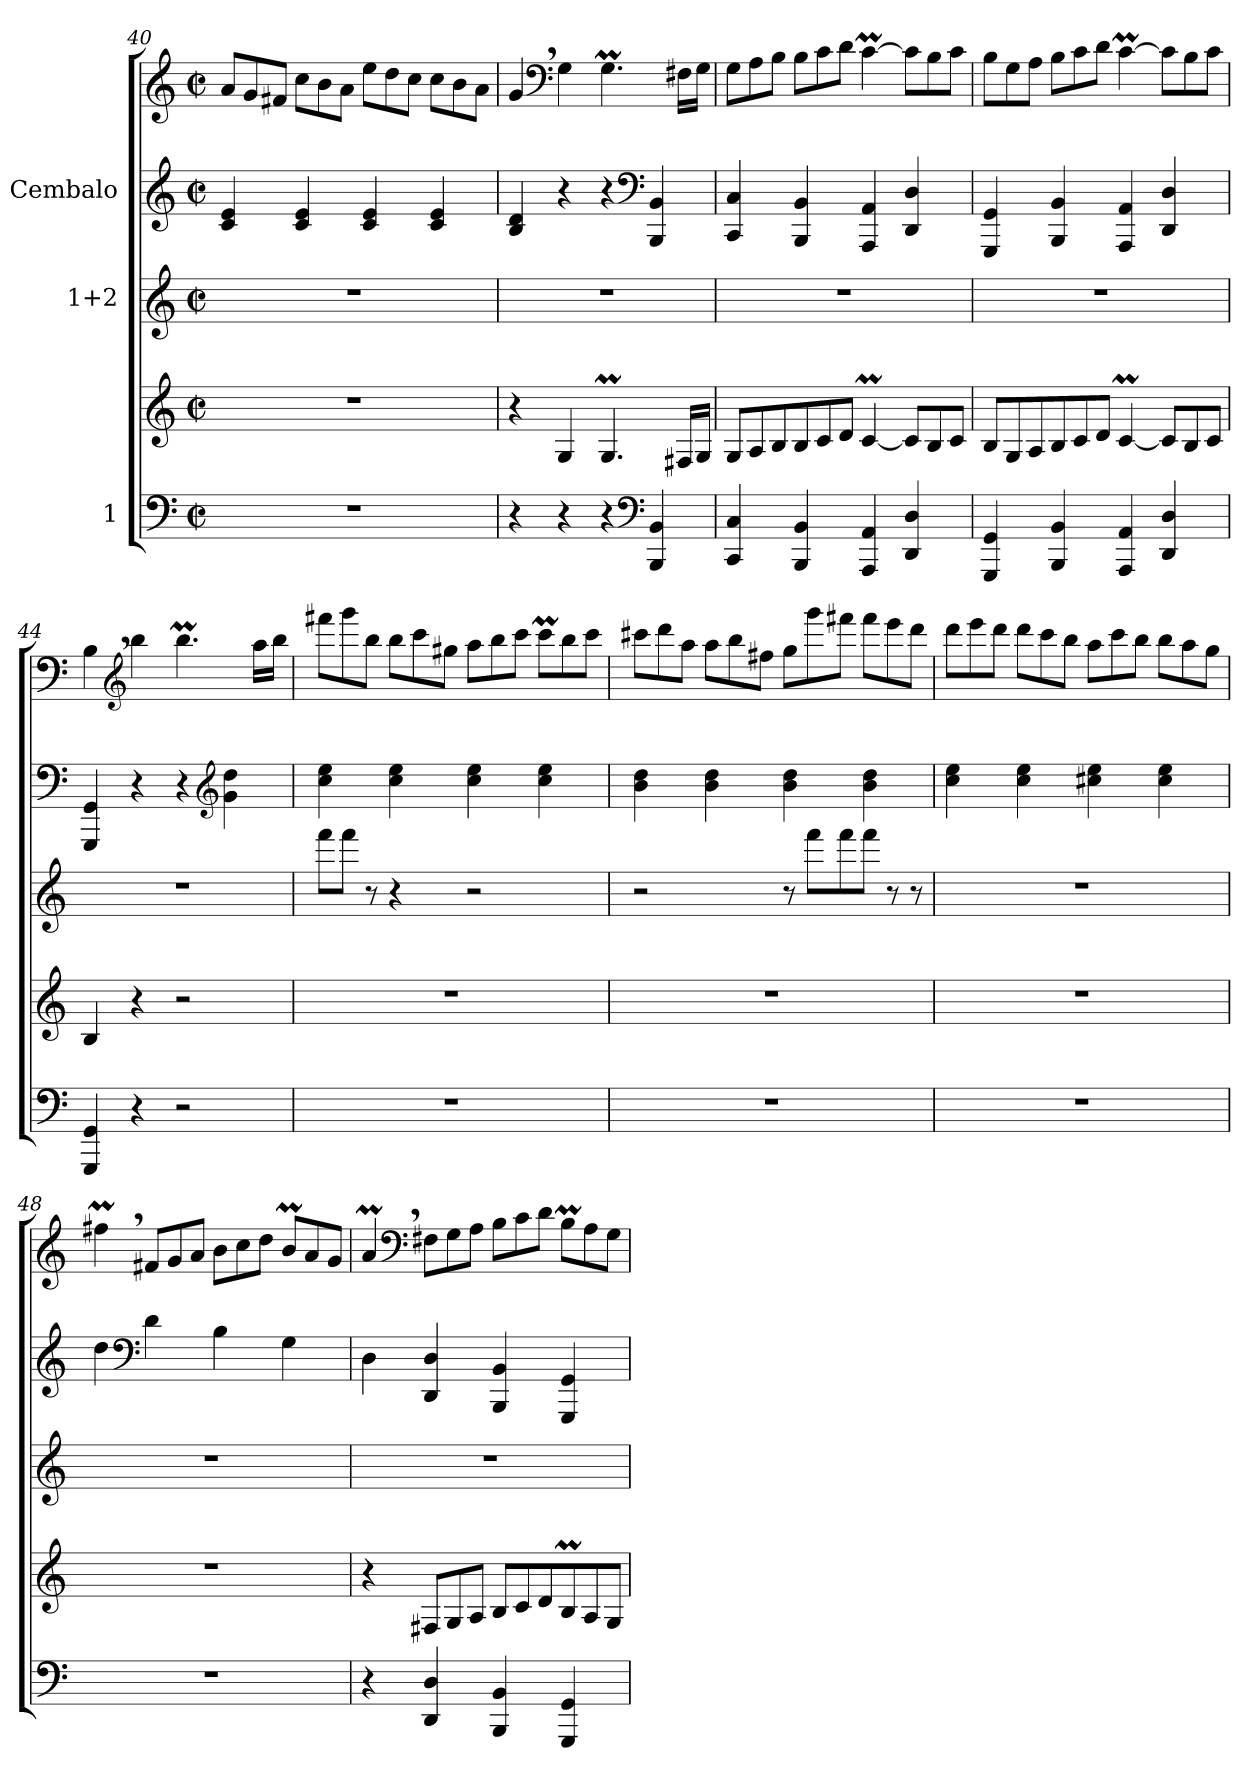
**kern	**kern	**kern	**kern	**kern
*part3	*part3	*part2	*part1	*part1
*staff5	*staff4	*staff3	*staff2	*staff1
*I"1	*	*I"1+2	*I"Cembalo	*
*clefF4	*clefG2	*clefG2	*clefG2	*clefG2
*k[]	*k[]	*k[]	*k[]	*k[]
*M2/2	*M2/2	*M2/2	*M2/2	*M2/2
*met(c|)	*met(c|)	*met(c|)	*met(c|)	*met(c|)
*	*	*	*	*Xtuplet
=40	=40	=40	=40	=40
1r	1r	1r	4c/ 4e/	12a/L
.	.	.	.	12g/
.	.	.	.	12f#X/J
.	.	.	4c/ 4e/	12cc\L
.	.	.	.	12b\
.	.	.	.	12a\J
.	.	.	4c/ 4e/	12ee\L
.	.	.	.	12dd\
.	.	.	.	12cc\J
*	*	*	*	*MM134
.	.	.	4c/ 4e/	12cc\L
.	.	.	.	12b\
.	.	.	.	12a\J
!!LO:PB:g=z
=41	=41	=41	=41	=41
*	*	*	*	*MM130
4r	4r	1r	4B/ 4d/	4g,/
*	*	*	*	*clefF4
*	*	*	*	*MM140
4r	4G/	.	4r	4G\
4r	4.GM/	.	4r	4.GM\
*clefF4	*	*	*clefF4	*
4BBB/ 4BB/	.	.	4BBB/ 4BB/	.
.	16F#X/LL	.	.	16F#X\LL
.	16G/JJ	.	.	16G\JJ
=42	=42	=42	=42	=42
*	*Xtuplet	*	*	*
4CC/ 4C/	12G/L	1r	4CC/ 4C/	12G\L
.	12A/	.	.	12A\
.	12B/	.	.	12B\J
4BBB/ 4BB/	12B/	.	4BBB/ 4BB/	12B\L
.	12c/	.	.	12c\
.	12d/J	.	.	12d\J
4AAA/ 4AA/	[4cM/	.	4AAA/ 4AA/	[4cM\
4DD/ 4D/	12c/L]	.	4DD/ 4D/	12c\L]
.	12B/	.	.	12B\
.	12c/J	.	.	12c\J
=43	=43	=43	=43	=43
4GGG/ 4GG/	12B/L	1r	4GGG/ 4GG/	12B\L
.	12G/	.	.	12G\
.	12A/	.	.	12A\J
4BBB/ 4BB/	12B/	.	4BBB/ 4BB/	12B\L
.	12c/	.	.	12c\
.	12d/J	.	.	12d\J
4AAA/ 4AA/	[4cM/	.	4AAA/ 4AA/	[4cM\
*	*	*	*	*MM134
4DD/ 4D/	12c/L]	.	4DD/ 4D/	12c\L]
.	12B/	.	.	12B\
.	12c/J	.	.	12c\J
=44	=44	=44	=44	=44
*	*	*	*	*MM130
4GGG/ 4GG/	4B/	1r	4GGG/ 4GG/	4B,\
*	*	*	*	*clefG2
*	*	*	*	*MM140
4r	4r	.	4r	4bb\
2r	2r	.	4r	4.bbm\
*	*	*	*clefG2	*
.	.	.	4g\ 4dd\	.
.	.	.	.	16aa\LL
.	.	.	.	16bb\JJ
!!LO:LB:g=z
=45	=45	=45	=45	=45
*	*	*Xtuplet	*	*
1r	1r	12fff\L	4cc\ 4ee\	12fff#X\L
.	.	12fff\J	.	12ggg\
.	.	12r	.	12bb\J
.	.	4r	4cc\ 4ee\	12bb\L
.	.	.	.	12ccc\
.	.	.	.	12gg#X\J
.	.	2r	4cc\ 4ee\	12aa\L
.	.	.	.	12bb\
.	.	.	.	12ccc\J
.	.	.	4cc\ 4ee\	12cccM\L
.	.	.	.	12bb\
.	.	.	.	12ccc\J
=46	=46	=46	=46	=46
1r	1r	2r	4b\ 4dd\	12ccc#X\L
.	.	.	.	12ddd\
.	.	.	.	12aa\J
.	.	.	4b\ 4dd\	12aa\L
.	.	.	.	12bb\
.	.	.	.	12ff#X\J
.	.	12r	4b\ 4dd\	12gg\L
.	.	12fff\L	.	12ggg\
.	.	12fff\	.	12fff#X\J
.	.	12fff\J	4b\ 4dd\	12fff#\L
.	.	12r	.	12eee\
.	.	12r	.	12ddd\J
=47	=47	=47	=47	=47
1r	1r	1r	4cc\ 4ee\	12ddd\L
.	.	.	.	12eee\
.	.	.	.	12ddd\J
.	.	.	4cc\ 4ee\	12ddd\L
.	.	.	.	12ccc\
.	.	.	.	12bb\J
.	.	.	4cc#X\ 4ee\	12aa\L
.	.	.	.	12ccc\
.	.	.	.	12bb\J
.	.	.	4cc#\ 4ee\	12bb\L
.	.	.	.	12aa\
.	.	.	.	12gg\J
!!LO:LB:g=z
=48	=48	=48	=48	=48
1r	1r	1r	4dd\	4ff#Xm,\
*	*	*	*clefF4	*
.	.	.	4d\	12f#X/L
.	.	.	.	12g/
.	.	.	.	12a/J
.	.	.	4B\	12b\L
.	.	.	.	12cc\
.	.	.	.	12dd\J
.	.	.	4G\	12bm/L
.	.	.	.	12a/
.	.	.	.	12g/J
=49	=49	=49	=49	=49
4r	4r	1r	4D\	4aM,/
*	*	*	*	*clefF4
4DD/ 4D/	12F#X/L	.	4DD/ 4D/	12F#X\L
.	12G/	.	.	12G\
.	12A/J	.	.	12A\J
4BBB/ 4BB/	12B/L	.	4BBB/ 4BB/	12B\L
.	12c/	.	.	12c\
.	12d/	.	.	12d\J
4GGG/ 4GG/	12Bm/	.	4GGG/ 4GG/	12Bm\L
.	12A/	.	.	12A\
.	12G/J	.	.	12G\J
=	=	=	=	=
*-	*-	*-	*-	*-
